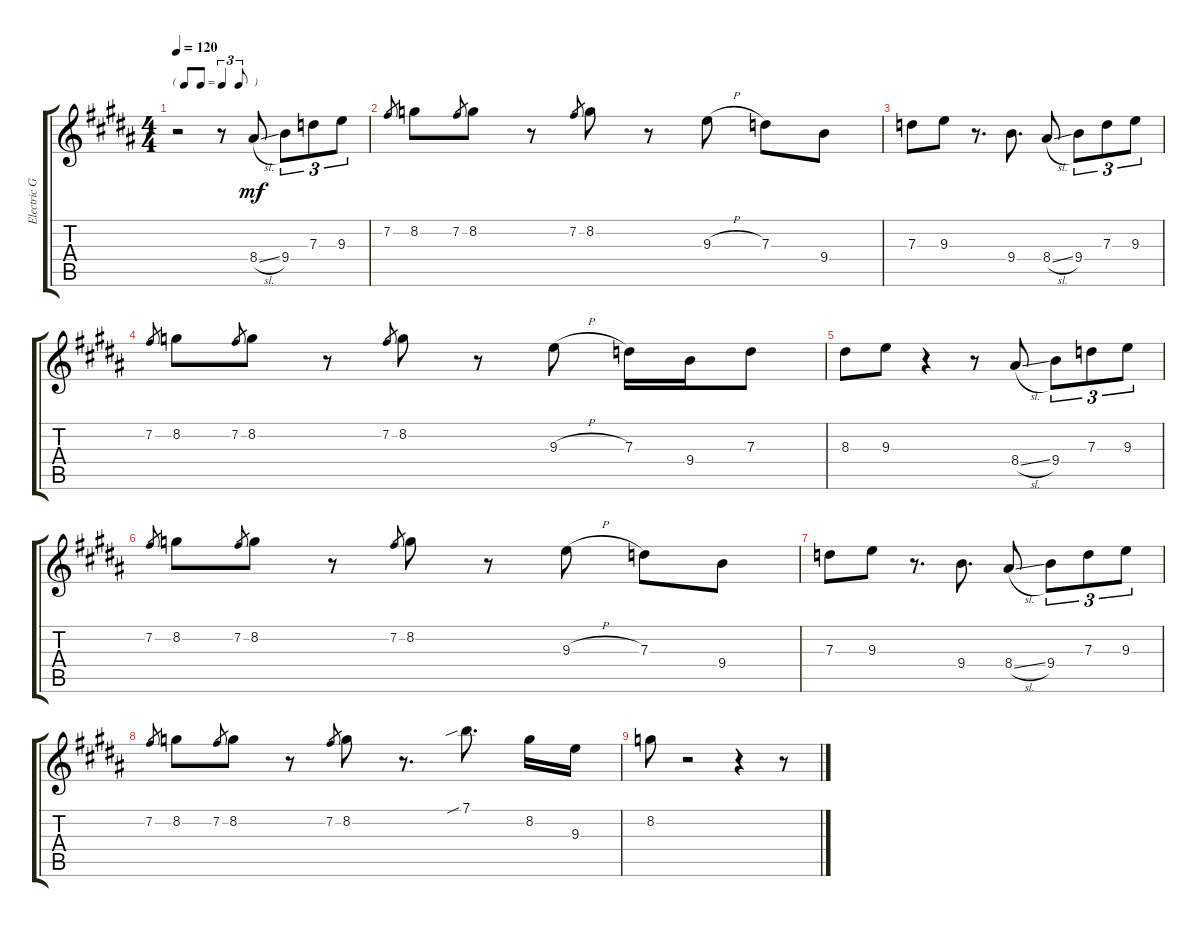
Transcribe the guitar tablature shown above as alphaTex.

\track ("Electric Guitar" "Electric G") {instrument electricguitarjazz}
\staff {score tabs}
\tuning (E4 B3 G3 D3 A2 E2) {hide}
\ts (4 4)
\tf triplet8th
\tempo 120
\clef g2
\ks b
r.2{dy mf instrument electricguitarjazz} r.8 8.4{sl}.8 9.4.8{tu (3 2)} 7.3.8{tu (3 2)} 9.3.8{tu (3 2)} |
7.2.8{gr} 8.2.8 7.2.8{gr} 8.2.8 r.8 7.2.8{gr} 8.2.8 r.8 9.3{h}.8 7.3.8 9.4.8 |
7.3.8 9.3.8 r.8{d} 9.4.8{d} 8.4{sl}.8 9.4.8{tu (3 2)} 7.3.8{tu (3 2)} 9.3.8{tu (3 2)} |
7.2.8{gr} 8.2.8 7.2.8{gr} 8.2.8 r.8 7.2.8{gr} 8.2.8 r.8 9.3{h}.8 7.3.16 9.4.16 7.3.8 |
8.3.8 9.3.8 r.4 r.8 8.4{sl}.8 9.4.8{tu (3 2)} 7.3.8{tu (3 2)} 9.3.8{tu (3 2)} |
7.2.8{gr} 8.2.8 7.2.8{gr} 8.2.8 r.8 7.2.8{gr} 8.2.8 r.8 9.3{h}.8 7.3.8 9.4.8 |
7.3.8 9.3.8 r.8{d} 9.4.8{d} 8.4{sl}.8 9.4.8{tu (3 2)} 7.3.8{tu (3 2)} 9.3.8{tu (3 2)} |
7.2.8{gr} 8.2.8 7.2.8{gr} 8.2.8 r.8 7.2.8{gr} 8.2.8 r.8{d} 7.1{sib}.8{d} 8.2.16 9.3.16 |
8.2.8 r.2 r.4 r.8
